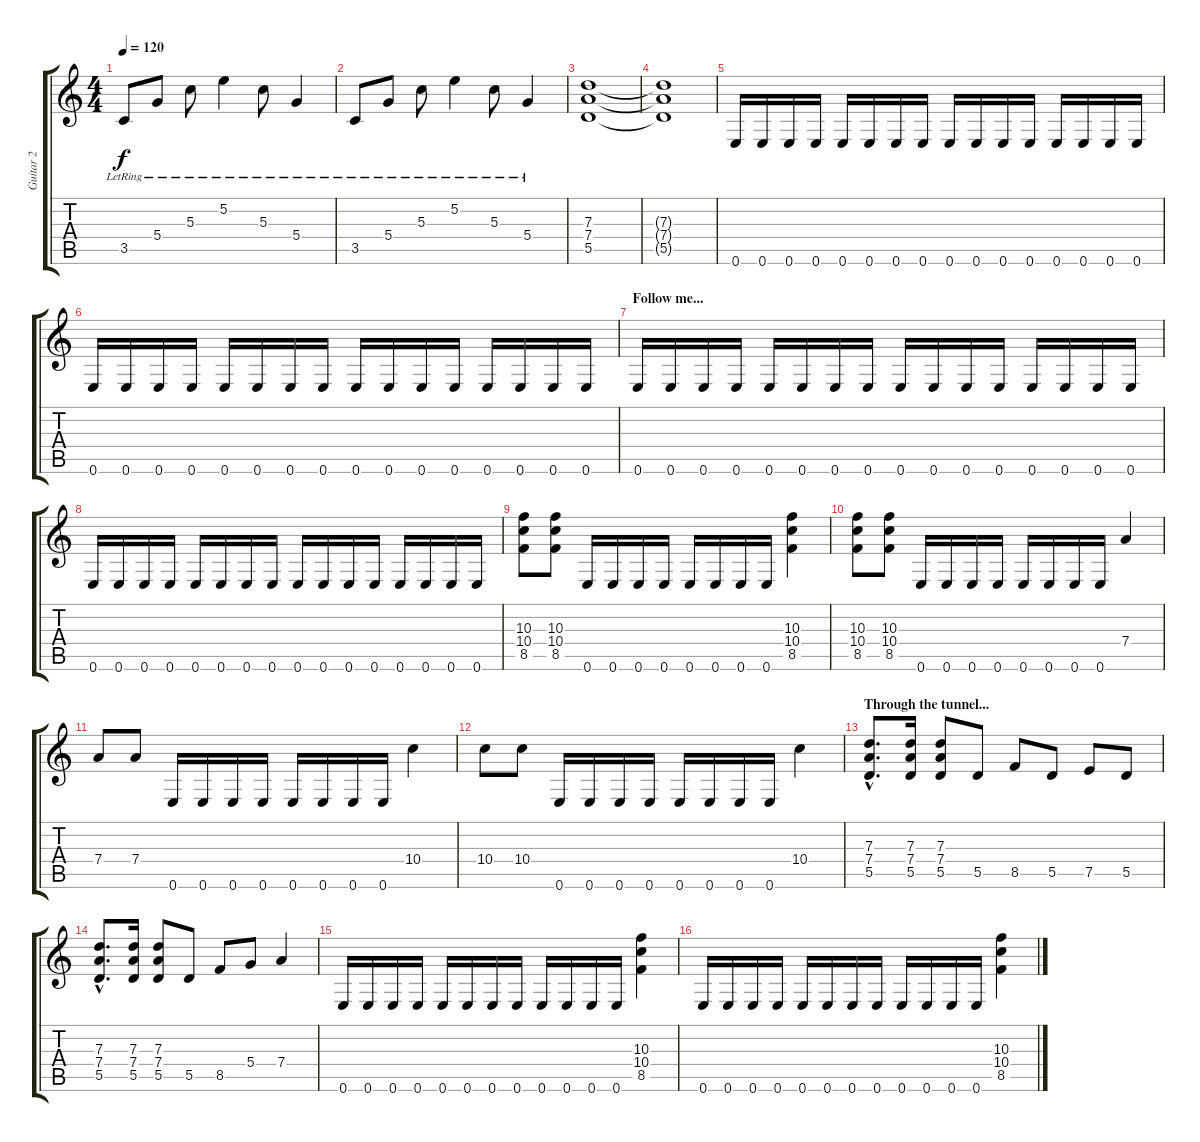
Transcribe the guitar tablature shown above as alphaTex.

\track ("Guitar 2" "Guitar 2") {instrument distortionguitar}
\staff {score tabs}
\tuning (E4 B3 G3 D3 A2 E2) {hide}
\ts (4 4)
\tempo 120
\clef g2
\ks c
3.5{lr}.8{dy f} 5.4{lr}.8 5.3{lr}.8 5.2{lr}.4 5.3{lr}.8 5.4{lr}.4 |
3.5{lr}.8 5.4{lr}.8 5.3{lr}.8 5.2{lr}.4 5.3{lr}.8 5.4{lr}.4 |
(7.3 7.4 5.5).1 |
(7.3{t} 7.4{t} 5.5{t}).1 |
0.6.16 0.6.16 0.6.16 0.6.16 0.6.16 0.6.16 0.6.16 0.6.16 0.6.16 0.6.16 0.6.16 0.6.16 0.6.16 0.6.16 0.6.16 0.6.16 |
0.6.16 0.6.16 0.6.16 0.6.16 0.6.16 0.6.16 0.6.16 0.6.16 0.6.16 0.6.16 0.6.16 0.6.16 0.6.16 0.6.16 0.6.16 0.6.16 |
\section ("" "Follow me...")
0.6.16 0.6.16 0.6.16 0.6.16 0.6.16 0.6.16 0.6.16 0.6.16 0.6.16 0.6.16 0.6.16 0.6.16 0.6.16 0.6.16 0.6.16 0.6.16 |
0.6.16 0.6.16 0.6.16 0.6.16 0.6.16 0.6.16 0.6.16 0.6.16 0.6.16 0.6.16 0.6.16 0.6.16 0.6.16 0.6.16 0.6.16 0.6.16 |
(10.3 10.4 8.5).8 (10.3 10.4 8.5).8 0.6.16 0.6.16 0.6.16 0.6.16 0.6.16 0.6.16 0.6.16 0.6.16 (10.3 10.4 8.5).4 |
(10.3 10.4 8.5).8 (10.3 10.4 8.5).8 0.6.16 0.6.16 0.6.16 0.6.16 0.6.16 0.6.16 0.6.16 0.6.16 7.4.4 |
7.4.8 7.4.8 0.6.16 0.6.16 0.6.16 0.6.16 0.6.16 0.6.16 0.6.16 0.6.16 10.4.4 |
10.4.8 10.4.8 0.6.16 0.6.16 0.6.16 0.6.16 0.6.16 0.6.16 0.6.16 0.6.16 10.4.4 |
\section ("" "Through the tunnel...")
(7.3{hac} 7.4{hac} 5.5{hac}).8{d} (7.3 7.4 5.5).16 (7.3 7.4 5.5).8 5.5.8 8.5.8 5.5.8 7.5.8 5.5.8 |
(7.3{hac} 7.4{hac} 5.5{hac}).8{d} (7.3 7.4 5.5).16 (7.3 7.4 5.5).8 5.5.8 8.5.8 5.4.8 7.4.4 |
0.6.16 0.6.16 0.6.16 0.6.16 0.6.16 0.6.16 0.6.16 0.6.16 0.6.16 0.6.16 0.6.16 0.6.16 (10.3 10.4 8.5).4 |
0.6.16 0.6.16 0.6.16 0.6.16 0.6.16 0.6.16 0.6.16 0.6.16 0.6.16 0.6.16 0.6.16 0.6.16 (10.3 10.4 8.5).4
